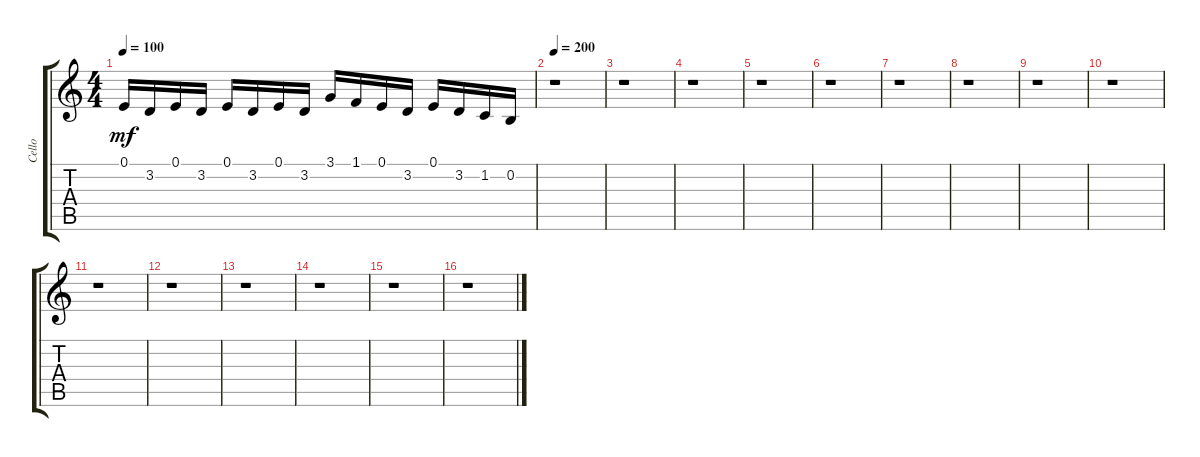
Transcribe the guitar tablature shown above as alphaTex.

\track ("Cello" "Cello") {instrument cello}
\staff {score tabs}
\tuning (E4 B3 G3 D3 A2 E2) {hide}
\ts (4 4)
\tempo 100
\clef g2
\ks c
0.1.16{dy mf} 3.2.16 0.1.16 3.2.16 0.1.16 3.2.16 0.1.16 3.2.16 3.1.16 1.1.16 0.1.16 3.2.16 0.1.16 3.2.16 1.2.16 0.2.16 |
\tempo 200
r.1 |
r.1 |
r.1 |
r.1 |
r.1 |
r.1 |
r.1 |
r.1 |
r.1 |
r.1 |
r.1 |
r.1 |
r.1 |
r.1 |
r.1
